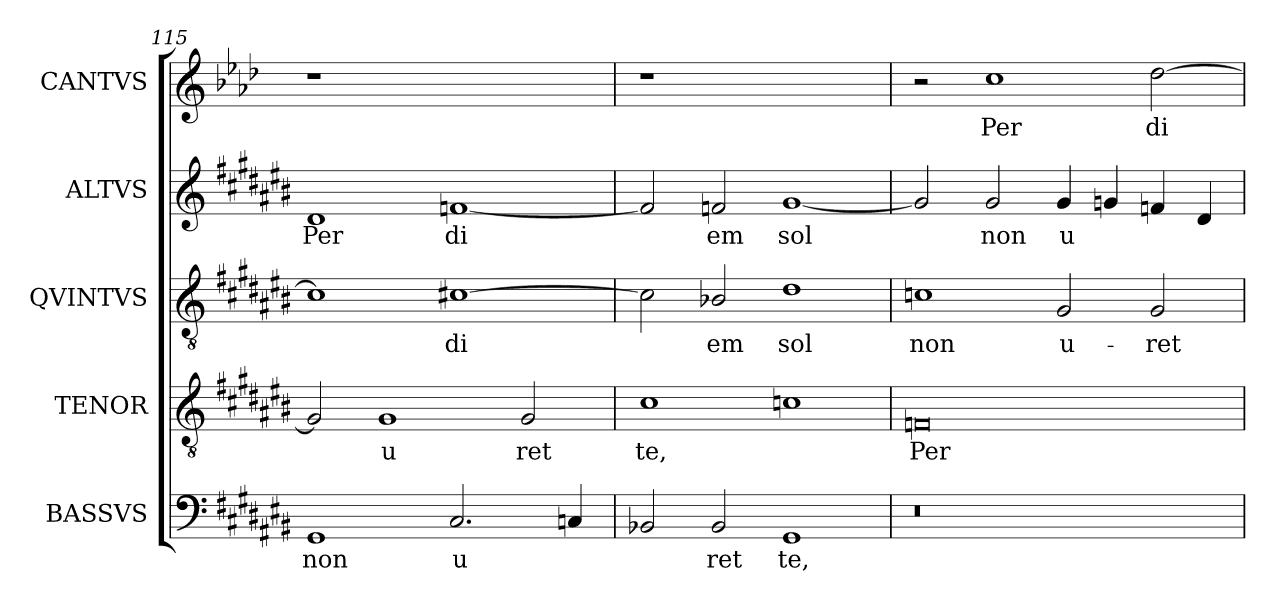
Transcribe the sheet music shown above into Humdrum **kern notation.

**kern	**text	**kern	**text	**kern	**text	**kern	**text	**kern	**text
*part5	*part5	*part4	*part4	*part3	*part3	*part2	*part2	*part1	*part1
*staff5	*staff5	*staff4	*staff4	*staff3	*staff3	*staff2	*staff2	*staff1	*staff1
*I"BASSVS	*	*I"TENOR	*	*I"QVINTVS	*	*I"ALTVS	*	*I"CANTVS	*
*clefF4	*	*clefGv2	*	*clefGv2	*	*clefG2	*	*clefG2	*
*ITrd-3c-5	*	*ITrd-3c-5	*	*ITrd-3c-5	*	*ITrd-3c-5	*	*	*
*k[f#c#g#d#a#e#b#]	*	*k[f#c#g#d#a#e#b#]	*	*k[f#c#g#d#a#e#b#]	*	*k[f#c#g#d#a#e#b#]	*	*k[b-e-a-d-]	*
*C#:	*	*C#:	*	*C#:	*	*C#:	*	*A-:	*
=115	=115	=115	=115	=115	=115	=115	=115	=115	=115
!	!LO:LY:b:cj	!	!LO:LY:b:cj	!	!LO:LY:b:cj	!	!LO:LY:b:cj	!	!
1C#	non	2c#/]	.	1f]	.	1g#	Per	1r	.
!	!	!	!LO:LY:b:cj	!	!	!	!	!	!
.	.	1c#	u	.	.	.	.	.	.
!	!LO:LY:b:cj	!	!	!	!LO:LY:b:cj	!	!LO:LY:b:cj	!	!
2.F#/	u-	.	.	[>1f#	di	[<1b-	di-	1ryy	.
!	!	!	!LO:LY:b:cj	!	!	!	!	!	!
.	.	2c#/	ret	.	.	.	.	.	.
!	!LO:LY:b:cj	!	!	!	!	!	!	!	!
4F/	--	.	.	.	.	.	.	.	.
=116	=116	=116	=116	=116	=116	=116	=116	=116	=116
!	!LO:LY:b:cj	!	!LO:LY:b:cj	!	!LO:LY:b:cj	!	!LO:LY:b:cj	!	!
2E-/	--	1f#	te,	2f#\]	.	2b-/]	--	1r	.
!	!LO:LY:b:cj	!	!	!	!LO:LY:b:cj	!	!LO:LY:b:cj	!	!
2E-/	-ret	.	.	2e-/	em	2b-/	-em	.	.
!	!LO:LY:b:cj	!	!LO:LY:b:cj	!	!LO:LY:b:cj	!	!LO:LY:b:cj	!	!
1C#	te,	1f	.	1g#	sol	[>1cc#	sol	1ryy	.
!!LO:PB:g=z
=117	=117	=117	=117	=117	=117	=117	=117	=117	=117
!	!	!	!LO:LY:b:cj	!	!LO:LY:b:cj	!	!LO:LY:b:cj	!	!
0r	.	0B-	Per	1f	non	2cc#/]	.	2r	.
!	!	!	!	!	!	!	!LO:LY:b:cj	!	!LO:LY:b:cj
.	.	.	.	.	.	2cc#/	non	1cc	Per
!	!	!	!	!	!LO:LY:b:cj	!	!LO:LY:b:cj	!	!
.	.	.	.	2c#/	u-	4cc#/	u-	.	.
!	!	!	!	!	!	!	!LO:LY:b:cj	!	!
.	.	.	.	.	.	4cc/	--	.	.
!	!	!	!	!	!LO:LY:b:cj	!	!LO:LY:b:cj	!	!LO:LY:b:cj
.	.	.	.	2c#/	-ret	4b-/	--	[>2dd-\	di-
!	!	!	!	!	!	!	!LO:LY:b:cj	!	!
.	.	.	.	.	.	4g#/	--	.	.
=	=	=	=	=	=	=	=	=	=
*-	*-	*-	*-	*-	*-	*-	*-	*-	*-
